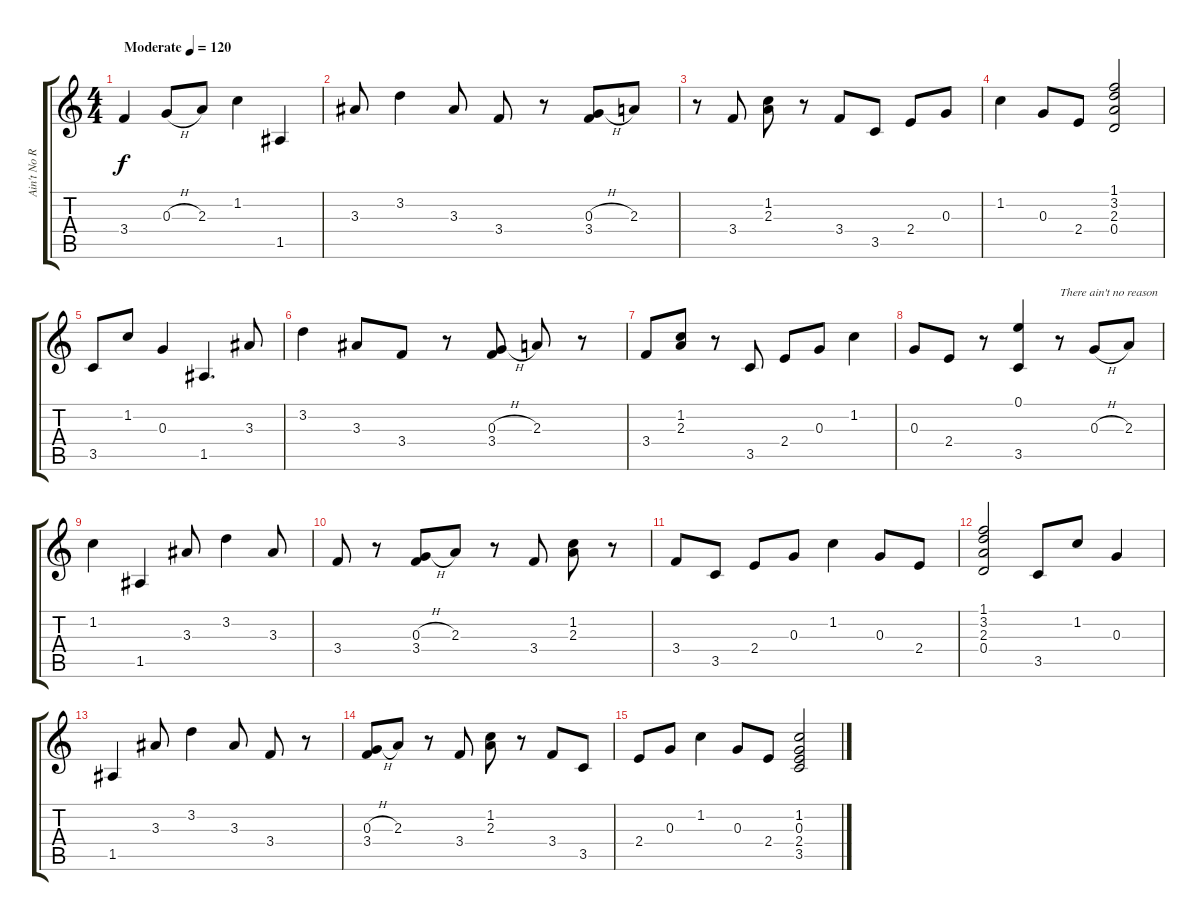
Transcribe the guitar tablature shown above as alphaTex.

\track ("Ain't No Reason" "Ain't No R") {instrument acousticguitarsteel}
\staff {score tabs}
\tuning (E4 B3 G3 D3 A2 E2) {hide}
\ts (4 4)
\tempo (120 "Moderate")
\clef g2
\ks c
3.4.4{dy f instrument acousticguitarsteel} 0.3{h}.8 2.3.8 1.2.4 1.5.4 |
3.3.8 3.2.4 3.3.8 3.4.8 r.8 (0.3{h} 3.4).8 2.3.8 |
r.8 3.4.8 (1.2 2.3).8 r.8 3.4.8 3.5.8 2.4.8 0.3.8 |
1.2.4 0.3.8 2.4.8 (1.1 3.2 2.3 0.4).2 |
3.5.8 1.2.8 0.3.4 1.5.4{d} 3.3.8 |
3.2.4 3.3.8 3.4.8 r.8 (0.3{h} 3.4).8 2.3.8 r.8 |
3.4.8 (1.2 2.3).8 r.8 3.5.8 2.4.8 0.3.8 1.2.4 |
0.3.8 2.4.8 r.8 (0.1 3.5).4 r.8{txt "There ain't no reason"} 0.3{h}.8 2.3.8 |
1.2.4 1.5.4 3.3.8 3.2.4 3.3.8 |
3.4.8 r.8 (0.3{h} 3.4).8 2.3.8 r.8 3.4.8 (1.2 2.3).8 r.8 |
3.4.8 3.5.8 2.4.8 0.3.8 1.2.4 0.3.8 2.4.8 |
(1.1 3.2 2.3 0.4).2 3.5.8 1.2.8 0.3.4 |
1.5.4 3.3.8 3.2.4 3.3.8 3.4.8 r.8 |
(0.3{h} 3.4).8 2.3.8 r.8 3.4.8 (1.2 2.3).8 r.8 3.4.8 3.5.8 |
2.4.8 0.3.8 1.2.4 0.3.8 2.4.8 (1.2 0.3 2.4 3.5).2
